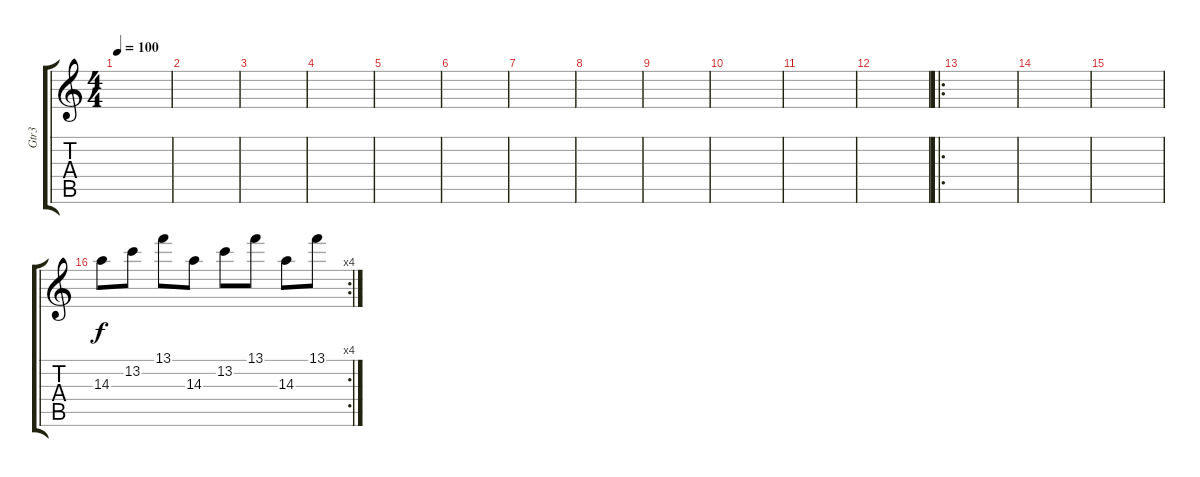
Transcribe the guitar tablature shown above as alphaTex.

\track ("Gtr3" "Gtr3") {instrument electricguitarclean}
\staff {score tabs}
\tuning (E4 B3 G3 D3 A2 E2) {hide}
\ts (4 4)
\tempo 100
\clef g2
\ks c
|
|
|
|
|
|
|
|
|
|
|
|
\ro
|
|
|
\rc 4
14.3.8 13.2.8 13.1.8 14.3.8 13.2.8 13.1.8 14.3.8 13.1.8
